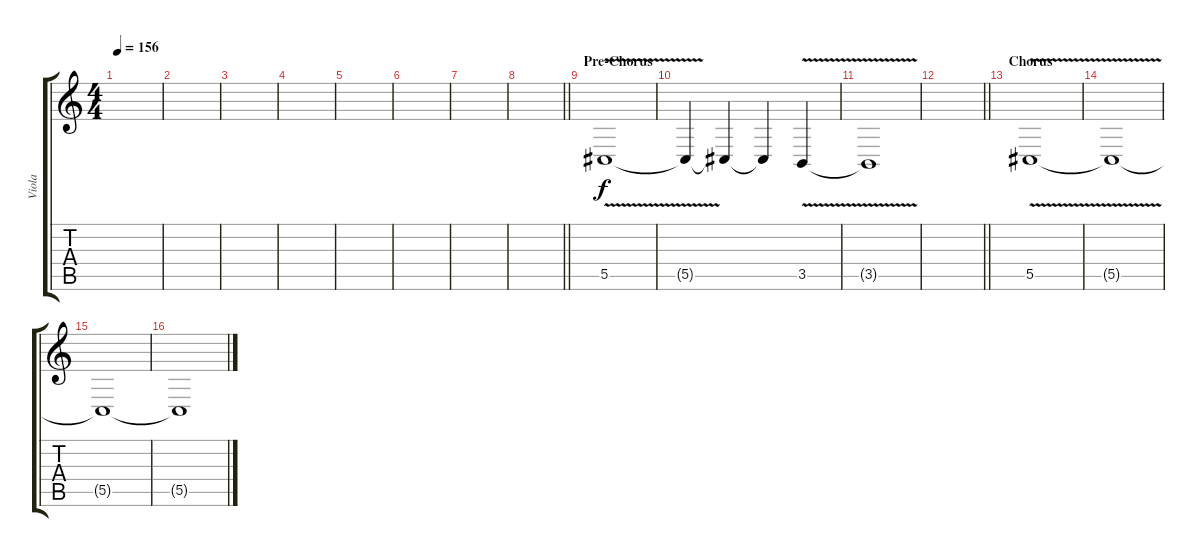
\track ("Viola" "Viola") {instrument viola}
\staff {score tabs}
\tuning (Eb4 Bb3 Gb3 Db3 Ab2 Db2) {hide}
\ts (4 4)
\tempo 156
\clef g2
\ks c
|
|
|
|
|
|
|
\barLineRight lightlight
|
\section ("" "Pre-Chorus")
5.5{v}.1 |
5.5{t}.4 5.5{t}.4 5.5{t}.4 3.5{v}.4 |
3.5{t}.1{volume 0} |
\barLineRight lightlight
|
\section ("" "Chorus")
5.5{v}.1{volume 13} |
5.5{t}.1 |
5.5{t}.1 |
5.5{t}.1
